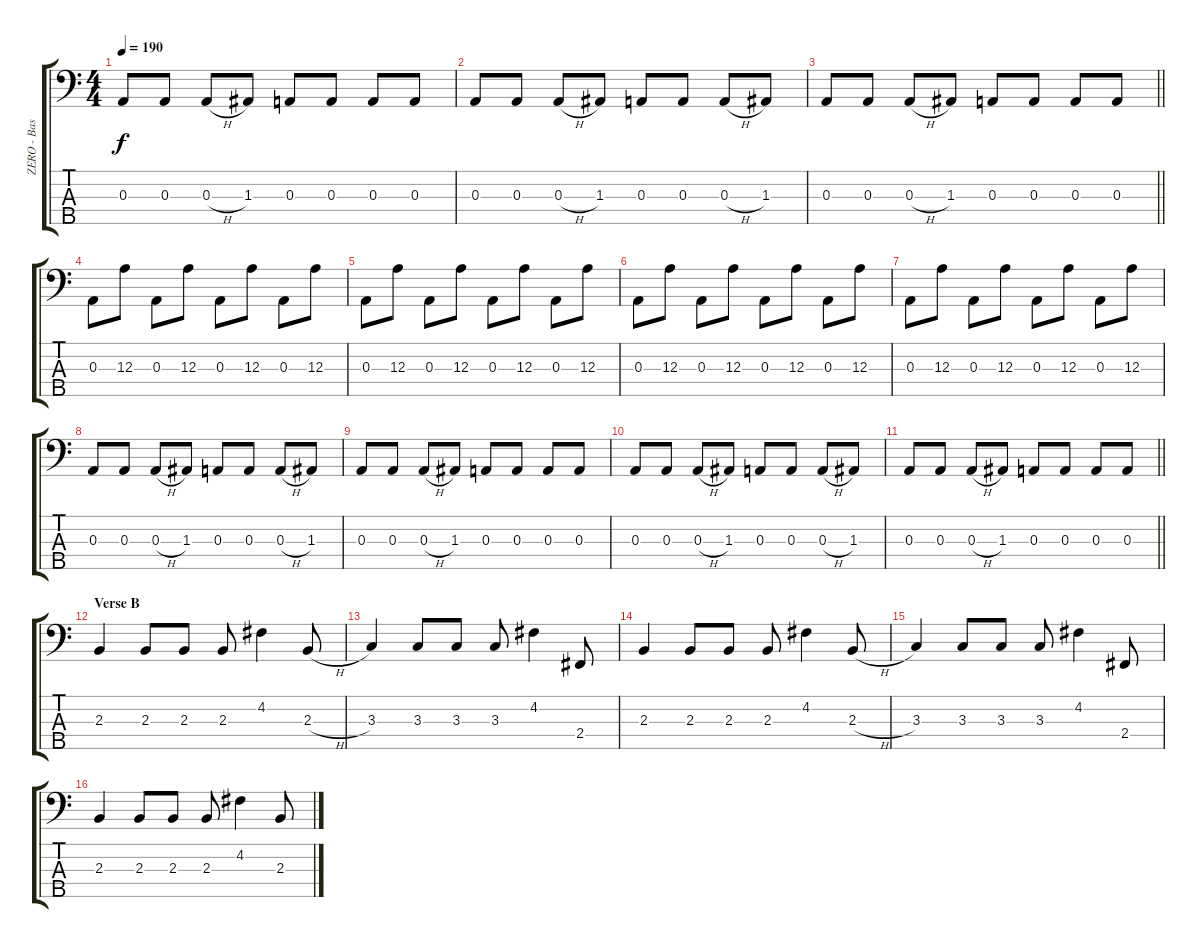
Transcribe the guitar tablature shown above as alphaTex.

\track ("ZERO - Bass" "ZERO - Bas") {instrument electricbasspick}
\staff {score tabs}
\tuning (G2 D2 A1 E1 B0) {hide}
\ts (4 4)
\tempo 190
\clef f4
\ks c
0.3.8{dy f} 0.3.8 0.3{h}.8 1.3.8 0.3.8 0.3.8 0.3.8 0.3.8 |
0.3.8 0.3.8 0.3{h}.8 1.3.8 0.3.8 0.3.8 0.3{h}.8 1.3.8 |
\barLineRight lightlight
0.3.8 0.3.8 0.3{h}.8 1.3.8 0.3.8 0.3.8 0.3.8 0.3.8 |
\section ("" "")
0.3.8 12.3.8 0.3.8 12.3.8 0.3.8 12.3.8 0.3.8 12.3.8 |
0.3.8 12.3.8 0.3.8 12.3.8 0.3.8 12.3.8 0.3.8 12.3.8 |
0.3.8 12.3.8 0.3.8 12.3.8 0.3.8 12.3.8 0.3.8 12.3.8 |
0.3.8 12.3.8 0.3.8 12.3.8 0.3.8 12.3.8 0.3.8 12.3.8 |
0.3.8 0.3.8 0.3{h}.8 1.3.8 0.3.8 0.3.8 0.3{h}.8 1.3.8 |
0.3.8 0.3.8 0.3{h}.8 1.3.8 0.3.8 0.3.8 0.3.8 0.3.8 |
0.3.8 0.3.8 0.3{h}.8 1.3.8 0.3.8 0.3.8 0.3{h}.8 1.3.8 |
\barLineRight lightlight
0.3.8 0.3.8 0.3{h}.8 1.3.8 0.3.8 0.3.8 0.3.8 0.3.8 |
\section ("" "Verse B")
2.3.4 2.3.8 2.3.8 2.3.8 4.2.4 2.3{h}.8 |
3.3.4 3.3.8 3.3.8 3.3.8 4.2.4 2.4.8 |
2.3.4 2.3.8 2.3.8 2.3.8 4.2.4 2.3{h}.8 |
3.3.4 3.3.8 3.3.8 3.3.8 4.2.4 2.4.8 |
2.3.4 2.3.8 2.3.8 2.3.8 4.2.4 2.3{h}.8
